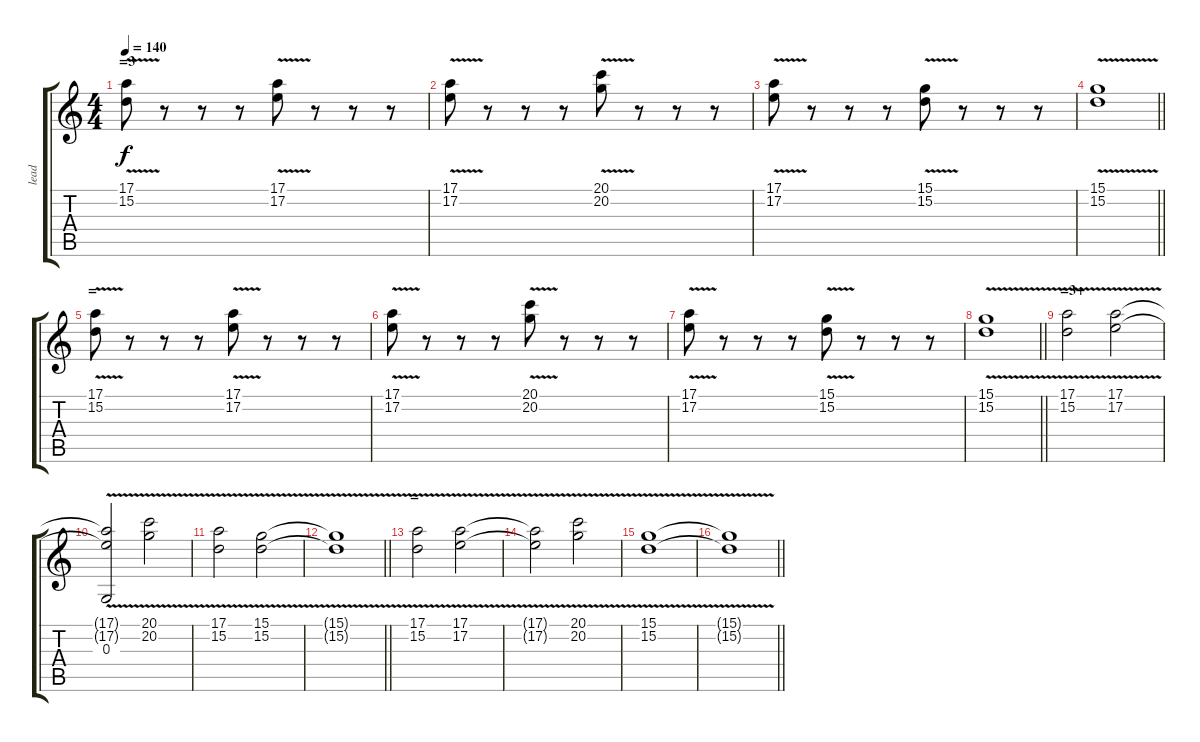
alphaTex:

\track ("lead" "lead") {instrument lead1square}
\staff {score tabs}
\tuning (E4 B3 G3 D3 A2 E2) {hide}
\ts (4 4)
\section ("" "=3")
\tempo 140
\clef g2
\ks c
(17.1{v} 15.2{v}).8{dy f} r.8 r.8 r.8 (17.1{v} 17.2{v}).8 r.8 r.8 r.8 |
(17.1{v} 17.2).8 r.8 r.8 r.8 (20.1{v} 20.2).8 r.8 r.8 r.8 |
(17.1{v} 17.2).8 r.8 r.8 r.8 (15.1{v} 15.2).8 r.8 r.8 r.8 |
\barLineRight lightlight
(15.1{v} 15.2{v}).1 |
\section ("" "=")
(17.1{v} 15.2{v}).8 r.8 r.8 r.8 (17.1{v} 17.2{v}).8 r.8 r.8 r.8 |
(17.1{v} 17.2).8 r.8 r.8 r.8 (20.1{v} 20.2).8 r.8 r.8 r.8 |
(17.1{v} 17.2).8 r.8 r.8 r.8 (15.1{v} 15.2).8 r.8 r.8 r.8 |
\barLineRight lightlight
(15.1{v} 15.2{v}).1 |
\section ("" "=3+")
(17.1{v} 15.2).2 (17.1{v} 17.2).2 |
(17.1{t} 17.2{t} 0.3).2 (20.1{v} 20.2).2 |
(17.1{v} 15.2).2 (15.1{v} 15.2).2 |
\barLineRight lightlight
(15.1{t} 15.2{t}).1 |
\section ("" "=")
(17.1{v} 15.2).2 (17.1{v} 17.2).2 |
(17.1{t} 17.2{t}).2 (20.1{v} 20.2).2 |
(15.1{v} 15.2).1 |
\barLineRight lightlight
(15.1{t} 15.2{t}).1
